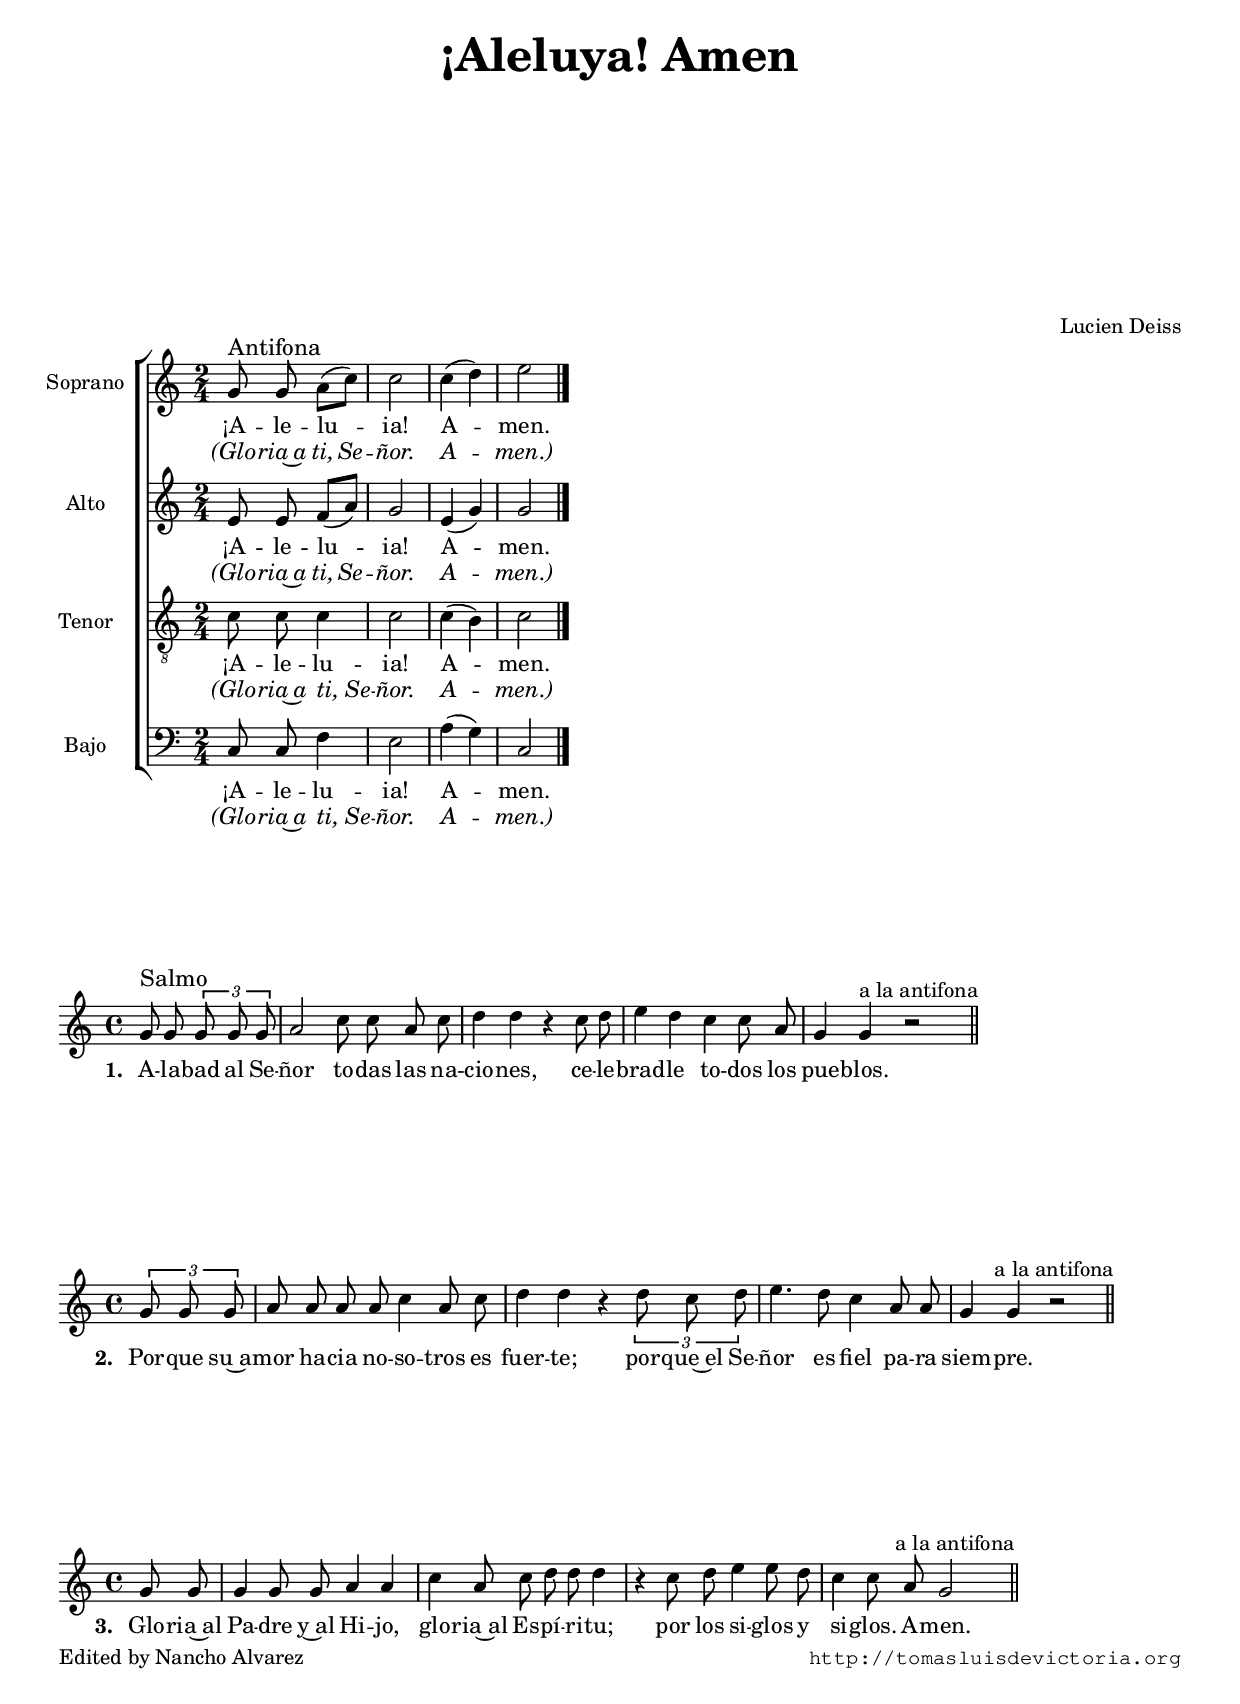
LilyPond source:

\version "2.11.22"

#(set-default-paper-size "a4")
#(set-global-staff-size 18)
#(ly:set-option 'point-and-click #f)

italicas=\override LyricText #'font-shape = #'italic
rectas=\override LyricText #'font-shape = #'upright
ss=\once \set suggestAccidentals = ##t


\header {
	title=\markup{\column {" " " " \bigger \bigger \bigger "¡Aleluya! Amen" " " " " " " " " " " " "  }}
	composer="Lucien Deiss"
	%opus="(-)"
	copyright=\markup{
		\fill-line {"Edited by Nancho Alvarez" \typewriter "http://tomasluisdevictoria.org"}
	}
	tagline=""
	
}

global={\key c \major \time 2/4 \skip 1*2/4*4 \bar "|." }


cantus={
	g'8^\markup{\bigger "Antifona"} \noBeam g' a'( c'') |
	c''2 |
	c''4( d'') |
	e''2 
}

altus={
	e'8 \noBeam e' f'( a') |
	g'2 |
	e'4( g') |
	g'2 
}

tenor={
	c'8 \noBeam c' c'4 |
	c'2 |
	c'4( b) |
	c'2
}

bassus={
	c8 \noBeam c f4 |
	e2 |
	a4( g) |
	c2
}


textocantus=\lyricmode{
¡A -- le -- lu -- _ ia!
A -- _ men.
}
textocantusb=\lyricmode{
\italicas
"(Glo" -- ria~a ti, Se -- ñor.
A -- _ "men.)"
}

textoaltus=\lyricmode{
¡A -- le -- lu -- _ ia!
A -- _ men.
}
textoaltusb=\lyricmode{
\italicas
"(Glo" -- ria~a ti, Se -- ñor.
A -- _ "men.)"
}



textotenor=\lyricmode{
¡A -- le -- lu -- ia!
A -- _ men.
}
textotenorb=\lyricmode{
\italicas
"(Glo" -- ria~a \once \override LyricText #'self-alignment-X = #-1 "ti, Se" -- ñor.
A -- _ "men.)"
}


textobassus=\lyricmode{
¡A -- le -- lu -- ia!
A -- _ men.
}
textobassusb=\lyricmode{
\italicas
"(Glo" -- ria~a \once \override LyricText #'self-alignment-X = #-1 "ti, Se" -- ñor.
A -- _ "men.)"
}



\score {
\new ChoirStaff<<

	\new Staff <<\global
	\new Voice="v1" {
		\set Staff.instrumentName="Soprano " 
		\clef "treble"
		\cantus }
	\new Lyrics \lyricsto "v1" {\textocantus }
	\new Lyrics \lyricsto "v1" {\textocantusb }
	>>

	
	\new Staff << \global
	\new Voice="v2" {
		\set Staff.instrumentName="Alto "
		\clef "treble" 
		\altus}
	\new Lyrics \lyricsto "v2" {\textoaltus }
	\new Lyrics \lyricsto "v2" {\textoaltusb }
	>>

	
	\new Staff <<\global
	\new Voice="v3" {
		\set Staff.instrumentName="Tenor "
		\clef "G_8"
		\tenor }
	\new Lyrics \lyricsto "v3" {\textotenor }
	\new Lyrics \lyricsto "v3" {\textotenorb }
	>>
	

	\new Staff <<\global
	\new Voice="v4" {
		\set Staff.instrumentName="Bajo "
		\clef "bass" 
		\bassus }
	\new Lyrics \lyricsto "v4" {\textobassus}
	\new Lyrics \lyricsto "v4" {\textobassusb}
	>>
	
>>

\layout{ 
	%\context {\Lyrics \override VerticalAxisGroup #'minimum-Y-extent = #'(-0 . 0) }
	\context {\Score \override BarNumber #'padding = #2 }
	%\context {\Lyrics \override LyricText #'font-size = #2 }
	\context {\Voice melismaBusyProperties = #'() }
	%\context { \RemoveEmptyStaffContext }
	\context {\Staff 
		%\consists Ambitus_engraver 
	}
}

%\midi {}

}

\score{
	
	\new Voice {\relative c''{
			\set autoBeaming = ##f
			\partial 2
			g8^\markup{\bigger "Salmo"} g \times 2/3 {g8 g g} 
			a2 c8 c a c 
			d4 d r c8 d
			e4 d c c8 a 
			g4 g^"a la antifona" r2 \bar "||"
		}
	}	
	\addlyrics {
		\set stanza = "1. "
		A -- la -- bad al Se -- ñor to -- das las na -- cio -- nes,
		ce -- le -- brad -- le to -- dos los pue -- blos.
	}
	
	\layout {indent = 0 }
	
	
}


\score{
	\new Voice {\relative c''{
			\set autoBeaming = ##f
			\partial 4
			\times 2/3 {g8 g g}
			a8 a a a 
			c4 a8 c
			d4 d r \times 2/3 {d8 c d}
			e4. d8 c4 a8 a
			g4^"      a la antifona" g r2
			\bar "||"
		}
	}	
	\addlyrics {
		\set stanza = "2. "
		Por -- que su~a -- mor ha -- cia no -- so -- tros es fuer -- te;
		por -- que~el Se -- ñor es fiel pa -- ra siem -- pre.
	}
	
	\layout {indent = 0 }

	
}




\score{
	\new Voice {\relative c''{
			\set autoBeaming = ##f
			\partial 4
			g8 g 
			g4 g8 g a4 a 
			c a8 c d d d4
			r4 c8 d e4 e8 d
			c4 c8^"     a la antifona" a g2
			\bar "||"
		}
	}	
	\addlyrics {
		\set stanza = "3. "
		Glo -- ria~al Pa -- dre y~al Hi -- jo,
		glo -- ria~al Es -- pí -- ri -- tu;
		por los si -- glos y si -- glos. A -- men.
	}
	
	\layout {indent = 0 }

	
}




\paper{
	system-count=1
	line-width=19.0\cm
	ragged-last-bottom = ##f
	between-system-padding = 0
	ragged-last-bottom = ##f
	before-title-space = 25\cm
}
